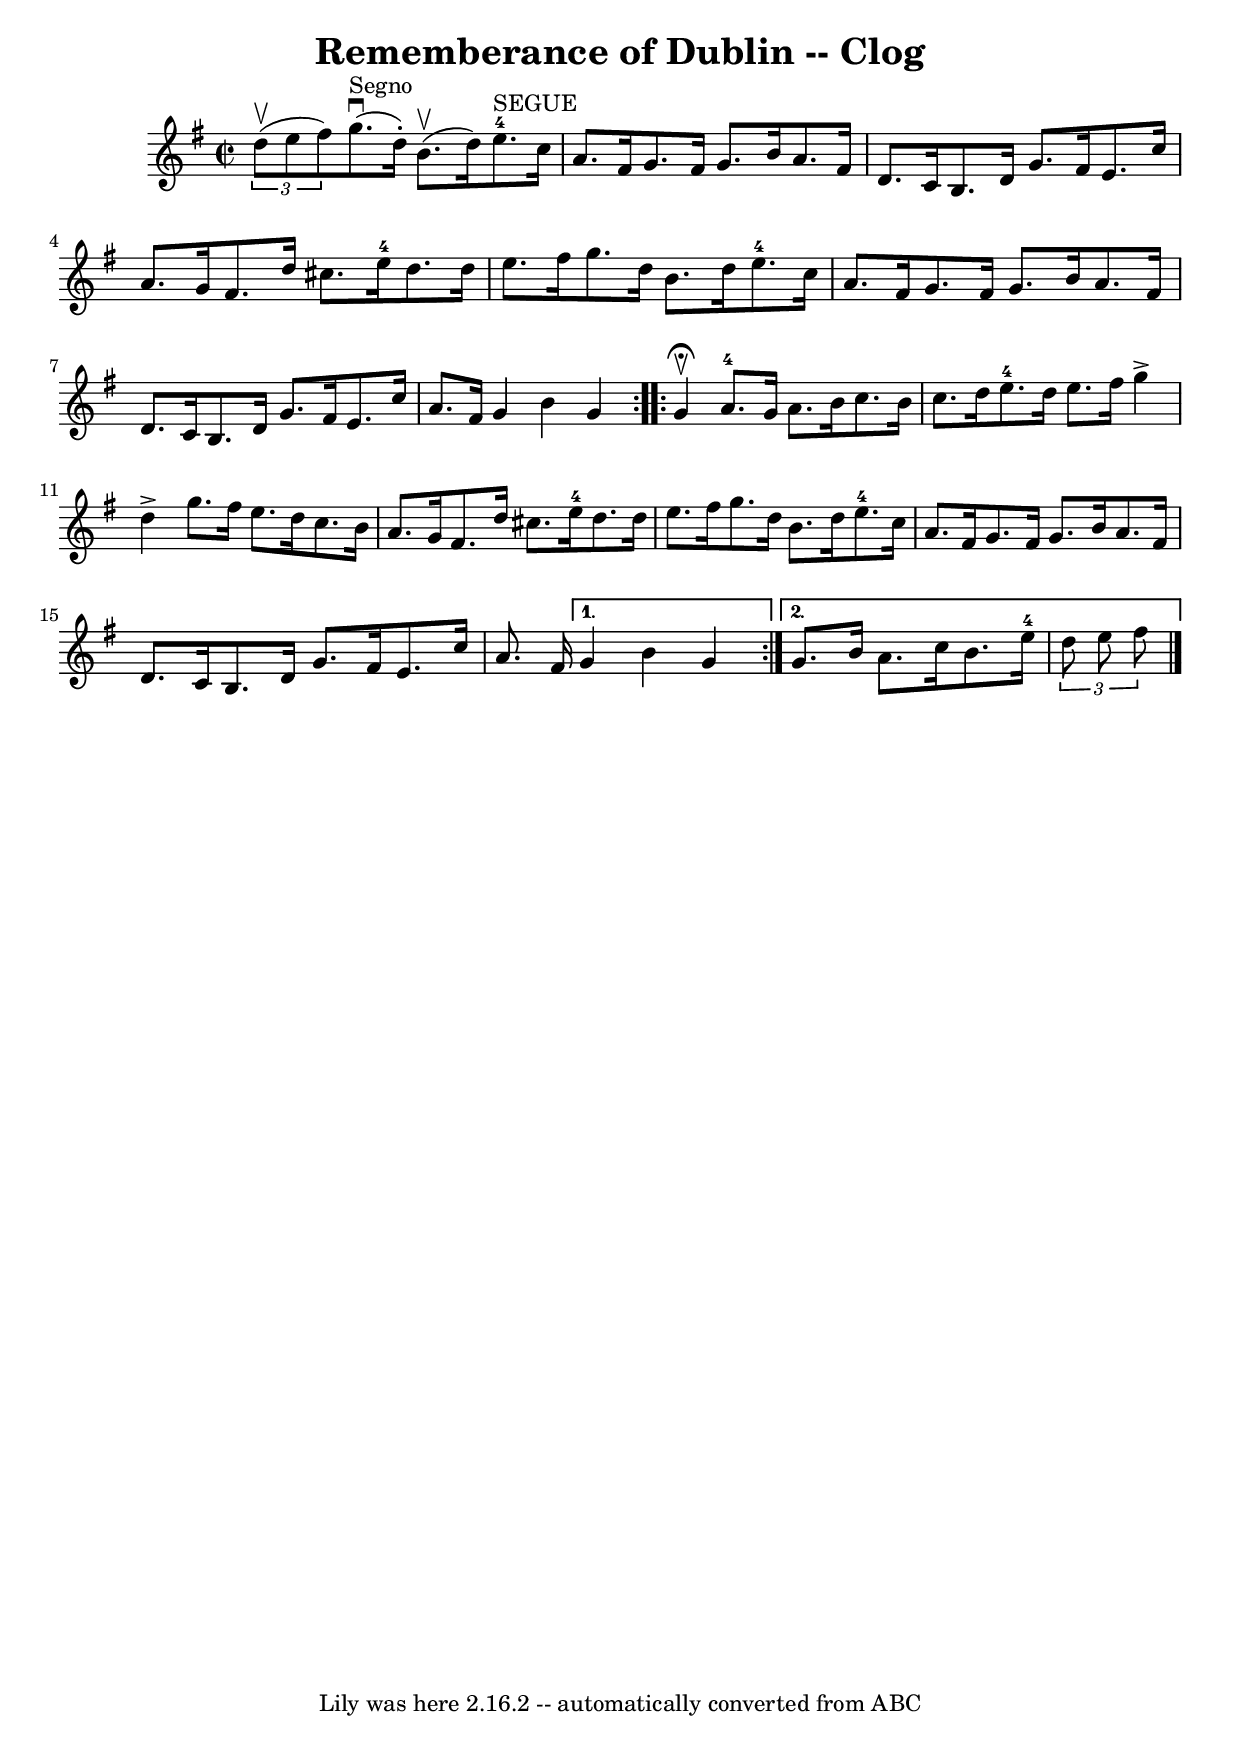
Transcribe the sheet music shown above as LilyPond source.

\version "2.7.40"
\include "Mammoth.ily"
\header {
	book = "Ryan's Mammoth Collection"
	crossRefNumber = "1"
	footnotes = "\\\\156 930"
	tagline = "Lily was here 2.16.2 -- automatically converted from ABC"
	title = "Rememberance of Dublin -- Clog"
}
voicedefault =  {
\set Score.defaultBarType = "empty"

\repeat volta 2 {
\override Staff.TimeSignature #'style = #'C
 \time 2/2 \key g \major   \times 2/3 { d''8^\upbow(e''8 fis''8) }  
 |
 g''8.^"Segno"^\downbow(d''16 -.) b'8.^\upbow(d''16  
-) e''8.-4^"SEGUE" c''16 a'8. fis'16    |
 g'8.    
fis'16 g'8. b'16 a'8. fis'16 d'8. c'16    |
 b8.    
d'16 g'8. fis'16 e'8. c''16 a'8. g'16    |
 fis'8.    
d''16 cis''8. e''16-4 d''8. d''16 e''8. fis''16    |
 
 g''8. d''16 b'8. d''16 e''8.-4 c''16 a'8. fis'16   
 |
 g'8. fis'16 g'8. b'16 a'8. fis'16 d'8. c'16    
|
 b8. d'16 g'8. fis'16 e'8. c''16 a'8. fis'16    
|
 g'4 b'4 g'4    }     \repeat volta 2 { g'4 
^\fermata^\upbow |
 a'8.-4 g'16 a'8. b'16 c''8.    
b'16 c''8. d''16    |
 e''8.-4 d''16 e''8. fis''16   
 g''4^\accent d''4^\accent   |
 g''8. fis''16 e''8. d''16  
 c''8. b'16 a'8. g'16    |
 fis'8. d''16 cis''8.    
e''16-4 d''8. d''16 e''8. fis''16    |
 g''8. d''16  
 b'8. d''16 e''8.-4 c''16 a'8. fis'16    |
 g'8.    
fis'16 g'8. b'16 a'8. fis'16 d'8. c'16    |
 b8.    
d'16 g'8. fis'16 e'8. c''16 a'8. fis'16    } \alternative{{   
g'4 b'4 g'4  } { g'8. b'16 a'8. c''16 b'8. e''16-4   
\times 2/3 { d''8 e''8 fis''8  }       \bar "|."   }}
}

\score{
    <<

	\context Staff="default"
	{
	    \voicedefault 
	}

    >>
	\layout {
	}
	\midi {}
}
